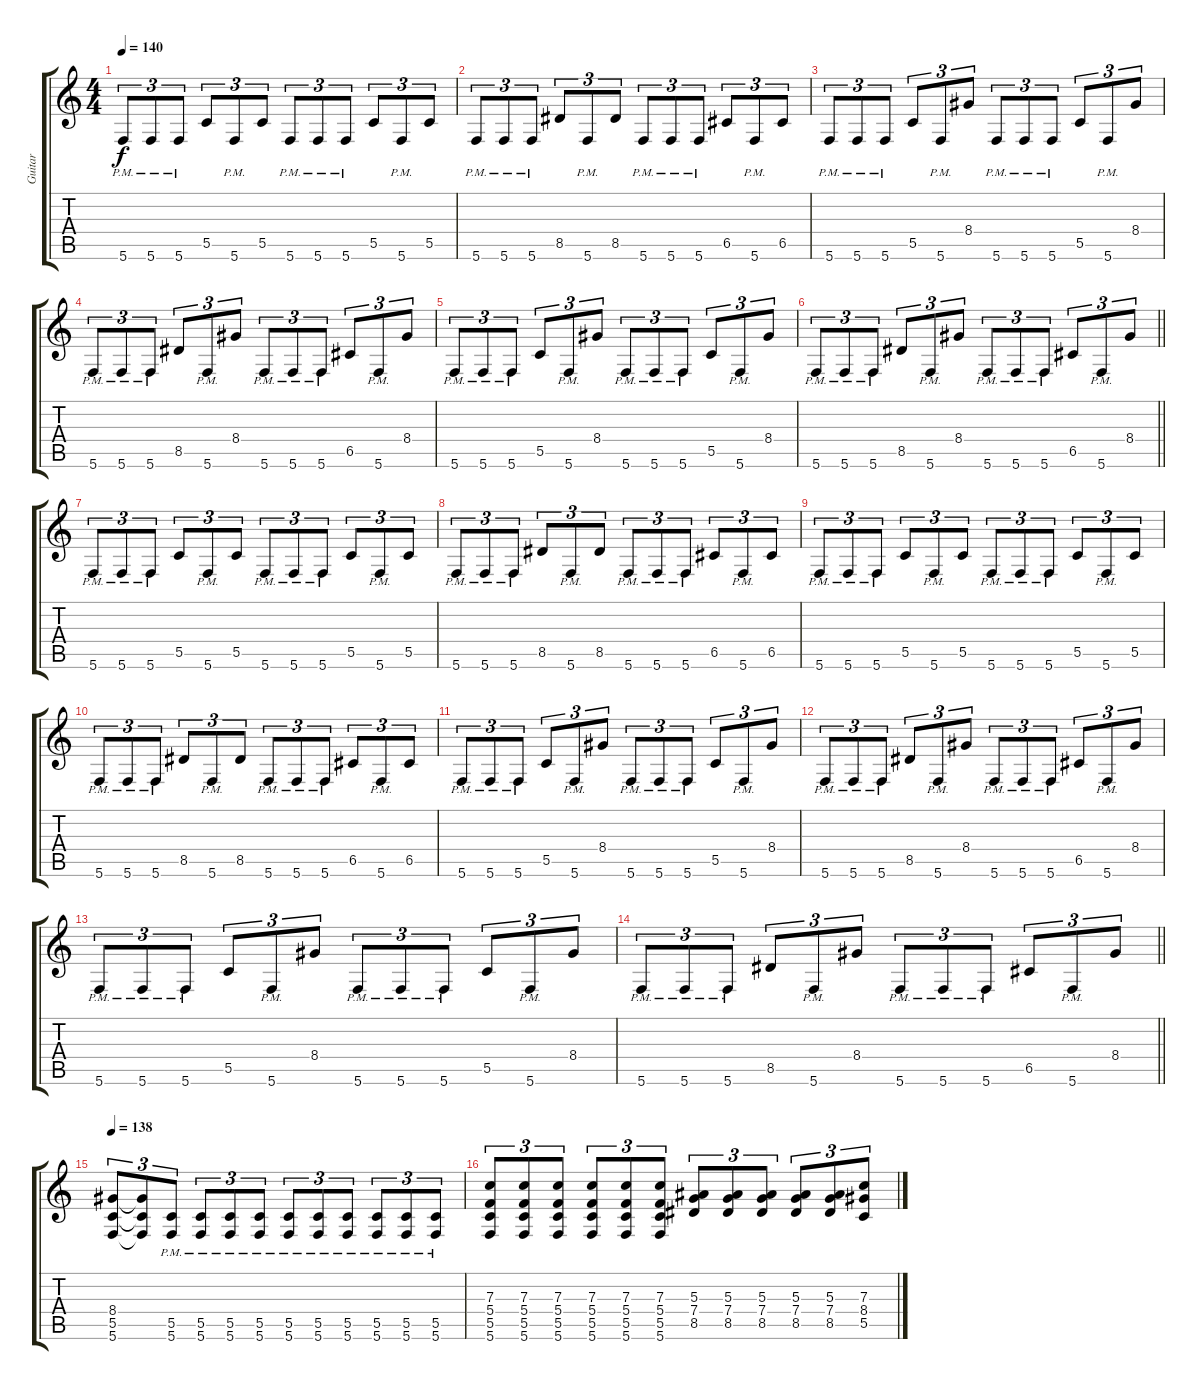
\track ("Guitar" "Guitar") {instrument distortionguitar}
\staff {score tabs}
\tuning (D4 A3 F3 C3 G2 C2) {hide}
\ts (4 4)
\tempo 140
\clef g2
\ks c
5.6{pm}.8{tu (3 2) dy f} 5.6{pm}.8{tu (3 2)} 5.6{pm}.8{tu (3 2)} 5.5.8{tu (3 2)} 5.6{pm}.8{tu (3 2)} 5.5.8{tu (3 2)} 5.6{pm}.8{tu (3 2)} 5.6{pm}.8{tu (3 2)} 5.6{pm}.8{tu (3 2)} 5.5.8{tu (3 2)} 5.6{pm}.8{tu (3 2)} 5.5.8{tu (3 2)} |
5.6{pm}.8{tu (3 2)} 5.6{pm}.8{tu (3 2)} 5.6{pm}.8{tu (3 2)} 8.5.8{tu (3 2)} 5.6{pm}.8{tu (3 2)} 8.5.8{tu (3 2)} 5.6{pm}.8{tu (3 2)} 5.6{pm}.8{tu (3 2)} 5.6{pm}.8{tu (3 2)} 6.5.8{tu (3 2)} 5.6{pm}.8{tu (3 2)} 6.5.8{tu (3 2)} |
5.6{pm}.8{tu (3 2)} 5.6{pm}.8{tu (3 2)} 5.6{pm}.8{tu (3 2)} 5.5.8{tu (3 2)} 5.6{pm}.8{tu (3 2)} 8.4.8{tu (3 2)} 5.6{pm}.8{tu (3 2)} 5.6{pm}.8{tu (3 2)} 5.6{pm}.8{tu (3 2)} 5.5.8{tu (3 2)} 5.6{pm}.8{tu (3 2)} 8.4.8{tu (3 2)} |
5.6{pm}.8{tu (3 2)} 5.6{pm}.8{tu (3 2)} 5.6{pm}.8{tu (3 2)} 8.5.8{tu (3 2)} 5.6{pm}.8{tu (3 2)} 8.4.8{tu (3 2)} 5.6{pm}.8{tu (3 2)} 5.6{pm}.8{tu (3 2)} 5.6{pm}.8{tu (3 2)} 6.5.8{tu (3 2)} 5.6{pm}.8{tu (3 2)} 8.4.8{tu (3 2)} |
5.6{pm}.8{tu (3 2)} 5.6{pm}.8{tu (3 2)} 5.6{pm}.8{tu (3 2)} 5.5.8{tu (3 2)} 5.6{pm}.8{tu (3 2)} 8.4.8{tu (3 2)} 5.6{pm}.8{tu (3 2)} 5.6{pm}.8{tu (3 2)} 5.6{pm}.8{tu (3 2)} 5.5.8{tu (3 2)} 5.6{pm}.8{tu (3 2)} 8.4.8{tu (3 2)} |
\barLineRight lightlight
5.6{pm}.8{tu (3 2)} 5.6{pm}.8{tu (3 2)} 5.6{pm}.8{tu (3 2)} 8.5.8{tu (3 2)} 5.6{pm}.8{tu (3 2)} 8.4.8{tu (3 2)} 5.6{pm}.8{tu (3 2)} 5.6{pm}.8{tu (3 2)} 5.6{pm}.8{tu (3 2)} 6.5.8{tu (3 2)} 5.6{pm}.8{tu (3 2)} 8.4.8{tu (3 2)} |
5.6{pm}.8{tu (3 2)} 5.6{pm}.8{tu (3 2)} 5.6{pm}.8{tu (3 2)} 5.5.8{tu (3 2)} 5.6{pm}.8{tu (3 2)} 5.5.8{tu (3 2)} 5.6{pm}.8{tu (3 2)} 5.6{pm}.8{tu (3 2)} 5.6{pm}.8{tu (3 2)} 5.5.8{tu (3 2)} 5.6{pm}.8{tu (3 2)} 5.5.8{tu (3 2)} |
5.6{pm}.8{tu (3 2)} 5.6{pm}.8{tu (3 2)} 5.6{pm}.8{tu (3 2)} 8.5.8{tu (3 2)} 5.6{pm}.8{tu (3 2)} 8.5.8{tu (3 2)} 5.6{pm}.8{tu (3 2)} 5.6{pm}.8{tu (3 2)} 5.6{pm}.8{tu (3 2)} 6.5.8{tu (3 2)} 5.6{pm}.8{tu (3 2)} 6.5.8{tu (3 2)} |
5.6{pm}.8{tu (3 2)} 5.6{pm}.8{tu (3 2)} 5.6{pm}.8{tu (3 2)} 5.5.8{tu (3 2)} 5.6{pm}.8{tu (3 2)} 5.5.8{tu (3 2)} 5.6{pm}.8{tu (3 2)} 5.6{pm}.8{tu (3 2)} 5.6{pm}.8{tu (3 2)} 5.5.8{tu (3 2)} 5.6{pm}.8{tu (3 2)} 5.5.8{tu (3 2)} |
5.6{pm}.8{tu (3 2)} 5.6{pm}.8{tu (3 2)} 5.6{pm}.8{tu (3 2)} 8.5.8{tu (3 2)} 5.6{pm}.8{tu (3 2)} 8.5.8{tu (3 2)} 5.6{pm}.8{tu (3 2)} 5.6{pm}.8{tu (3 2)} 5.6{pm}.8{tu (3 2)} 6.5.8{tu (3 2)} 5.6{pm}.8{tu (3 2)} 6.5.8{tu (3 2)} |
5.6{pm}.8{tu (3 2)} 5.6{pm}.8{tu (3 2)} 5.6{pm}.8{tu (3 2)} 5.5.8{tu (3 2)} 5.6{pm}.8{tu (3 2)} 8.4.8{tu (3 2)} 5.6{pm}.8{tu (3 2)} 5.6{pm}.8{tu (3 2)} 5.6{pm}.8{tu (3 2)} 5.5.8{tu (3 2)} 5.6{pm}.8{tu (3 2)} 8.4.8{tu (3 2)} |
5.6{pm}.8{tu (3 2)} 5.6{pm}.8{tu (3 2)} 5.6{pm}.8{tu (3 2)} 8.5.8{tu (3 2)} 5.6{pm}.8{tu (3 2)} 8.4.8{tu (3 2)} 5.6{pm}.8{tu (3 2)} 5.6{pm}.8{tu (3 2)} 5.6{pm}.8{tu (3 2)} 6.5.8{tu (3 2)} 5.6{pm}.8{tu (3 2)} 8.4.8{tu (3 2)} |
5.6{pm}.8{tu (3 2)} 5.6{pm}.8{tu (3 2)} 5.6{pm}.8{tu (3 2)} 5.5.8{tu (3 2)} 5.6{pm}.8{tu (3 2)} 8.4.8{tu (3 2)} 5.6{pm}.8{tu (3 2)} 5.6{pm}.8{tu (3 2)} 5.6{pm}.8{tu (3 2)} 5.5.8{tu (3 2)} 5.6{pm}.8{tu (3 2)} 8.4.8{tu (3 2)} |
\barLineRight lightlight
5.6{pm}.8{tu (3 2)} 5.6{pm}.8{tu (3 2)} 5.6{pm}.8{tu (3 2)} 8.5.8{tu (3 2)} 5.6{pm}.8{tu (3 2)} 8.4.8{tu (3 2)} 5.6{pm}.8{tu (3 2)} 5.6{pm}.8{tu (3 2)} 5.6{pm}.8{tu (3 2)} 6.5.8{tu (3 2)} 5.6{pm}.8{tu (3 2)} 8.4.8{tu (3 2)} |
\tempo 138
(8.4 5.5 5.6).8{tu (3 2)} (8.4{t} 5.5{t} 5.6{t}).8{tu (3 2)} (5.5{pm} 5.6{pm}).8{tu (3 2)} (5.5{pm} 5.6{pm}).8{tu (3 2)} (5.5{pm} 5.6{pm}).8{tu (3 2)} (5.5{pm} 5.6{pm}).8{tu (3 2)} (5.5{pm} 5.6{pm}).8{tu (3 2)} (5.5{pm} 5.6{pm}).8{tu (3 2)} (5.5{pm} 5.6{pm}).8{tu (3 2)} (5.5{pm} 5.6{pm}).8{tu (3 2)} (5.5{pm} 5.6{pm}).8{tu (3 2)} (5.5{pm} 5.6{pm}).8{tu (3 2)} |
(7.3 5.4 5.5 5.6).8{tu (3 2) volume 11} (7.3 5.4 5.5 5.6).8{tu (3 2)} (7.3 5.4 5.5 5.6).8{tu (3 2)} (7.3 5.4 5.5 5.6).8{tu (3 2)} (7.3 5.4 5.5 5.6).8{tu (3 2)} (7.3 5.4 5.5 5.6).8{tu (3 2)} (5.3 7.4 8.5).8{tu (3 2)} (5.3 7.4 8.5).8{tu (3 2)} (5.3 7.4 8.5).8{tu (3 2)} (5.3 7.4 8.5).8{tu (3 2)} (5.3 7.4 8.5).8{tu (3 2)} (7.3 8.4 5.5).8{tu (3 2)}
